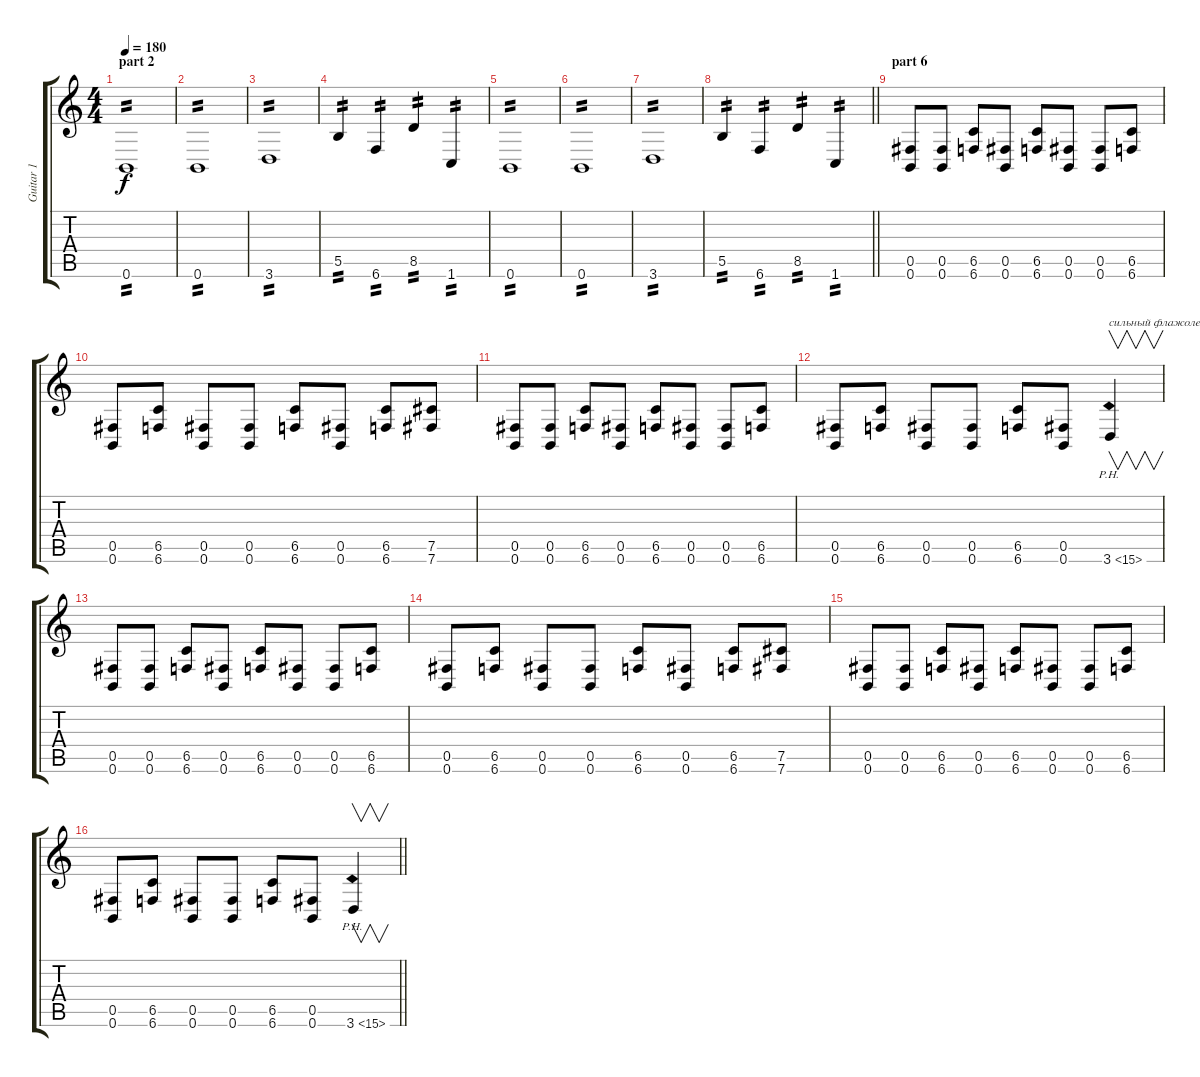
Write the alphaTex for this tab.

\track ("Guitar 1" "Guitar 1") {instrument distortionguitar}
\staff {score tabs}
\tuning (Db4 Ab3 E3 B2 Gb2 B1) {hide}
\ts (4 4)
\section ("" "part 2")
\tempo 180
\clef g2
\ks c
0.6.1{tp 2 dy f} |
0.6.1{tp 2} |
3.6.1{tp 2} |
5.5.4{tp 2} 6.6.4{tp 2} 8.5.4{tp 2} 1.6.4{tp 2} |
0.6.1{tp 2} |
0.6.1{tp 2} |
3.6.1{tp 2} |
\barLineRight lightlight
5.5.4{tp 2} 6.6.4{tp 2} 8.5.4{tp 2} 1.6.4{tp 2} |
\section ("" "part 6")
(0.5 0.6).8 (0.5 0.6).8 (6.5 6.6).8 (0.5 0.6).8 (6.5 6.6).8 (0.5 0.6).8 (0.5 0.6).8 (6.5 6.6).8 |
(0.5 0.6).8 (6.5 6.6).8 (0.5 0.6).8 (0.5 0.6).8 (6.5 6.6).8 (0.5 0.6).8 (6.5 6.6).8 (7.5 7.6).8 |
(0.5 0.6).8 (0.5 0.6).8 (6.5 6.6).8 (0.5 0.6).8 (6.5 6.6).8 (0.5 0.6).8 (0.5 0.6).8 (6.5 6.6).8 |
(0.5 0.6).8 (6.5 6.6).8 (0.5 0.6).8 (0.5 0.6).8 (6.5 6.6).8 (0.5 0.6).8 3.6{ph 12}.4{v txt "сильный флажолет"} |
(0.5 0.6).8 (0.5 0.6).8 (6.5 6.6).8 (0.5 0.6).8 (6.5 6.6).8 (0.5 0.6).8 (0.5 0.6).8 (6.5 6.6).8 |
(0.5 0.6).8 (6.5 6.6).8 (0.5 0.6).8 (0.5 0.6).8 (6.5 6.6).8 (0.5 0.6).8 (6.5 6.6).8 (7.5 7.6).8 |
(0.5 0.6).8 (0.5 0.6).8 (6.5 6.6).8 (0.5 0.6).8 (6.5 6.6).8 (0.5 0.6).8 (0.5 0.6).8 (6.5 6.6).8 |
\barLineRight lightlight
(0.5 0.6).8 (6.5 6.6).8 (0.5 0.6).8 (0.5 0.6).8 (6.5 6.6).8 (0.5 0.6).8 3.6{ph 12}.4{v}
